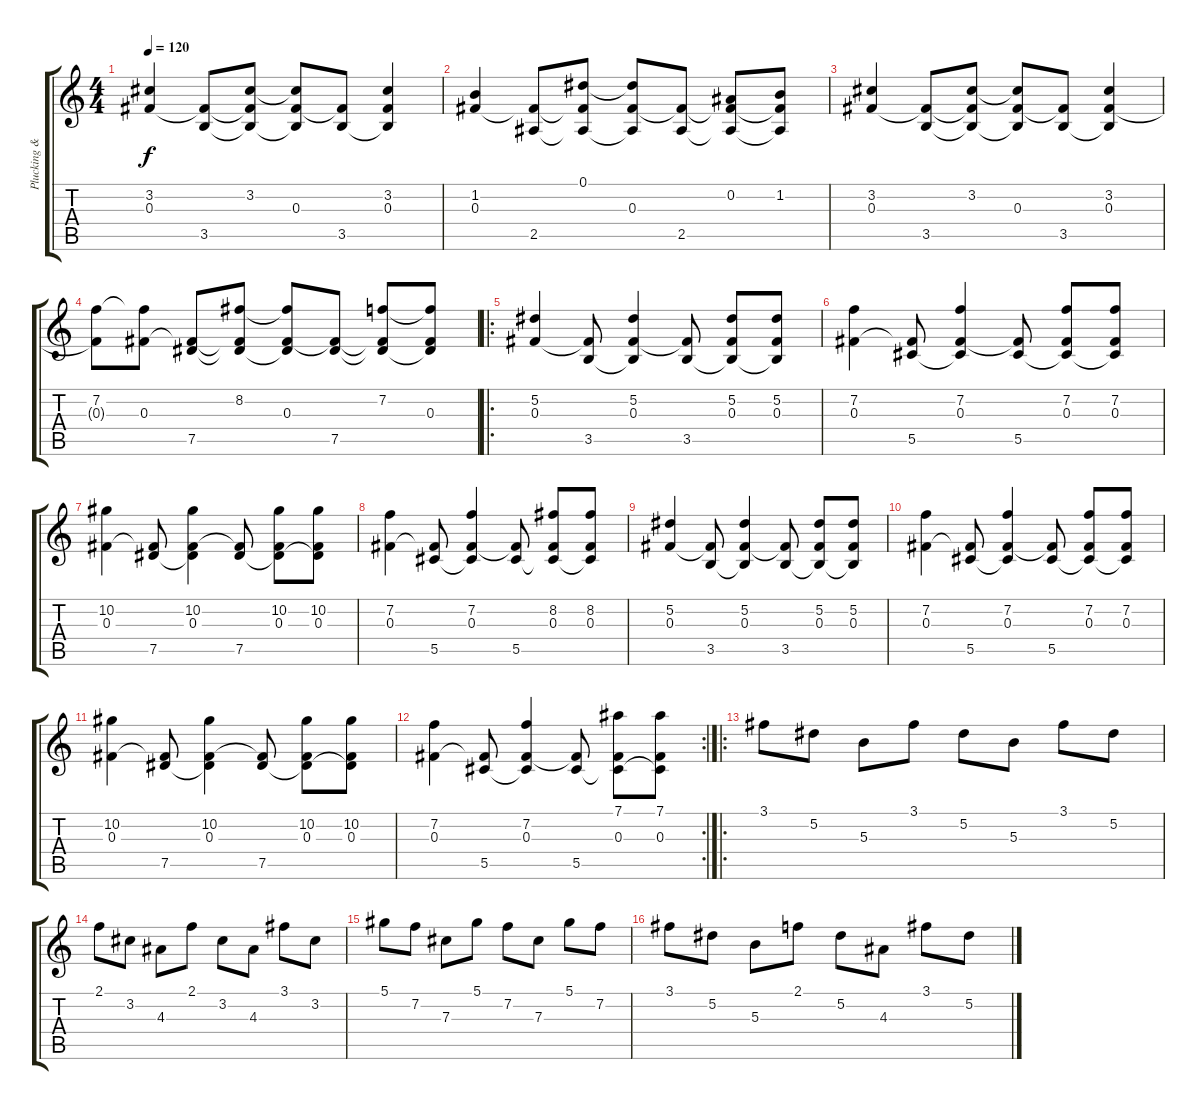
\track ("Plucking & Rythm" "Plucking &") {instrument acousticguitarsteel}
\staff {score tabs}
\tuning (Eb4 Bb3 Gb3 Db3 Ab2 Eb2) {hide}
\ts (4 4)
\tempo 120
\clef g2
\ks c
(3.2 0.3).4{dy f} (0.3{t} 3.5).8 (3.2 0.3{t} 3.5{t}).8 (3.2{t} 0.3 3.5{t}).8 (0.3{t} 3.5).8 (3.2 0.3 3.5{t}).4 |
(1.2 0.3).4 (0.3{t} 2.5).8 (0.1 0.3{t} 2.5{t}).8 (0.1{t} 0.3 2.5{t}).8 (0.3{t} 2.5).8 (0.2 0.3{t} 2.5{t}).8 (1.2 0.3{t} 2.5{t}).8 |
(3.2 0.3).4 (0.3{t} 3.5).8 (3.2 0.3{t} 3.5{t}).8 (3.2{t} 0.3 3.5{t}).8 (0.3{t} 3.5).8 (3.2 0.3 3.5{t}).4 |
(7.2 0.3{t}).8 (7.2{t} 0.3).8 (0.3{t} 7.5).8 (8.2 0.3{t} 7.5{t}).8 (8.2{t} 0.3 7.5{t}).8 (0.3{t} 7.5).8 (7.2 0.3{t} 7.5{t}).8 (7.2{t} 0.3 7.5{t}).8 |
\ro
(5.2 0.3).4 (0.3{t} 3.5).8 (5.2 0.3 3.5{t}).4 (0.3{t} 3.5).8 (5.2 0.3 3.5{t}).8 (5.2 0.3 3.5{t}).8 |
(7.2 0.3).4 (0.3{t} 5.5).8 (7.2 0.3 5.5{t}).4 (0.3{t} 5.5).8 (7.2 0.3 5.5{t}).8 (7.2 0.3 5.5{t}).8 |
(10.2 0.3).4 (0.3{t} 7.5).8 (10.2 0.3 7.5{t}).4 (0.3{t} 7.5).8 (10.2 0.3 7.5{t}).8 (10.2 0.3 7.5{t}).8 |
(7.2 0.3).4 (0.3{t} 5.5).8 (7.2 0.3 5.5{t}).4 (0.3{t} 5.5).8 (8.2 0.3 5.5{t}).8 (8.2 0.3 5.5{t}).8 |
(5.2 0.3).4 (0.3{t} 3.5).8 (5.2 0.3 3.5{t}).4 (0.3{t} 3.5).8 (5.2 0.3 3.5{t}).8 (5.2 0.3 3.5{t}).8 |
(7.2 0.3).4 (0.3{t} 5.5).8 (7.2 0.3 5.5{t}).4 (0.3{t} 5.5).8 (7.2 0.3 5.5{t}).8 (7.2 0.3 5.5{t}).8 |
(10.2 0.3).4 (0.3{t} 7.5).8 (10.2 0.3 7.5{t}).4 (0.3{t} 7.5).8 (10.2 0.3 7.5{t}).8 (10.2 0.3 7.5{t}).8 |
\rc 2
(7.2 0.3).4 (0.3{t} 5.5).8 (7.2 0.3 5.5{t}).4 (0.3{t} 5.5).8 (7.1 0.3 5.5{t}).8 (7.1 0.3 5.5{t}).8 |
\ro
3.1.8 5.2.8 5.3.8 3.1.8 5.2.8 5.3.8 3.1.8 5.2.8 |
2.1.8 3.2.8 4.3.8 2.1.8 3.2.8 4.3.8 3.1.8 3.2.8 |
5.1.8 7.2.8 7.3.8 5.1.8 7.2.8 7.3.8 5.1.8 7.2.8 |
3.1.8 5.2.8 5.3.8 2.1.8 5.2.8 4.3.8 3.1.8 5.2.8
